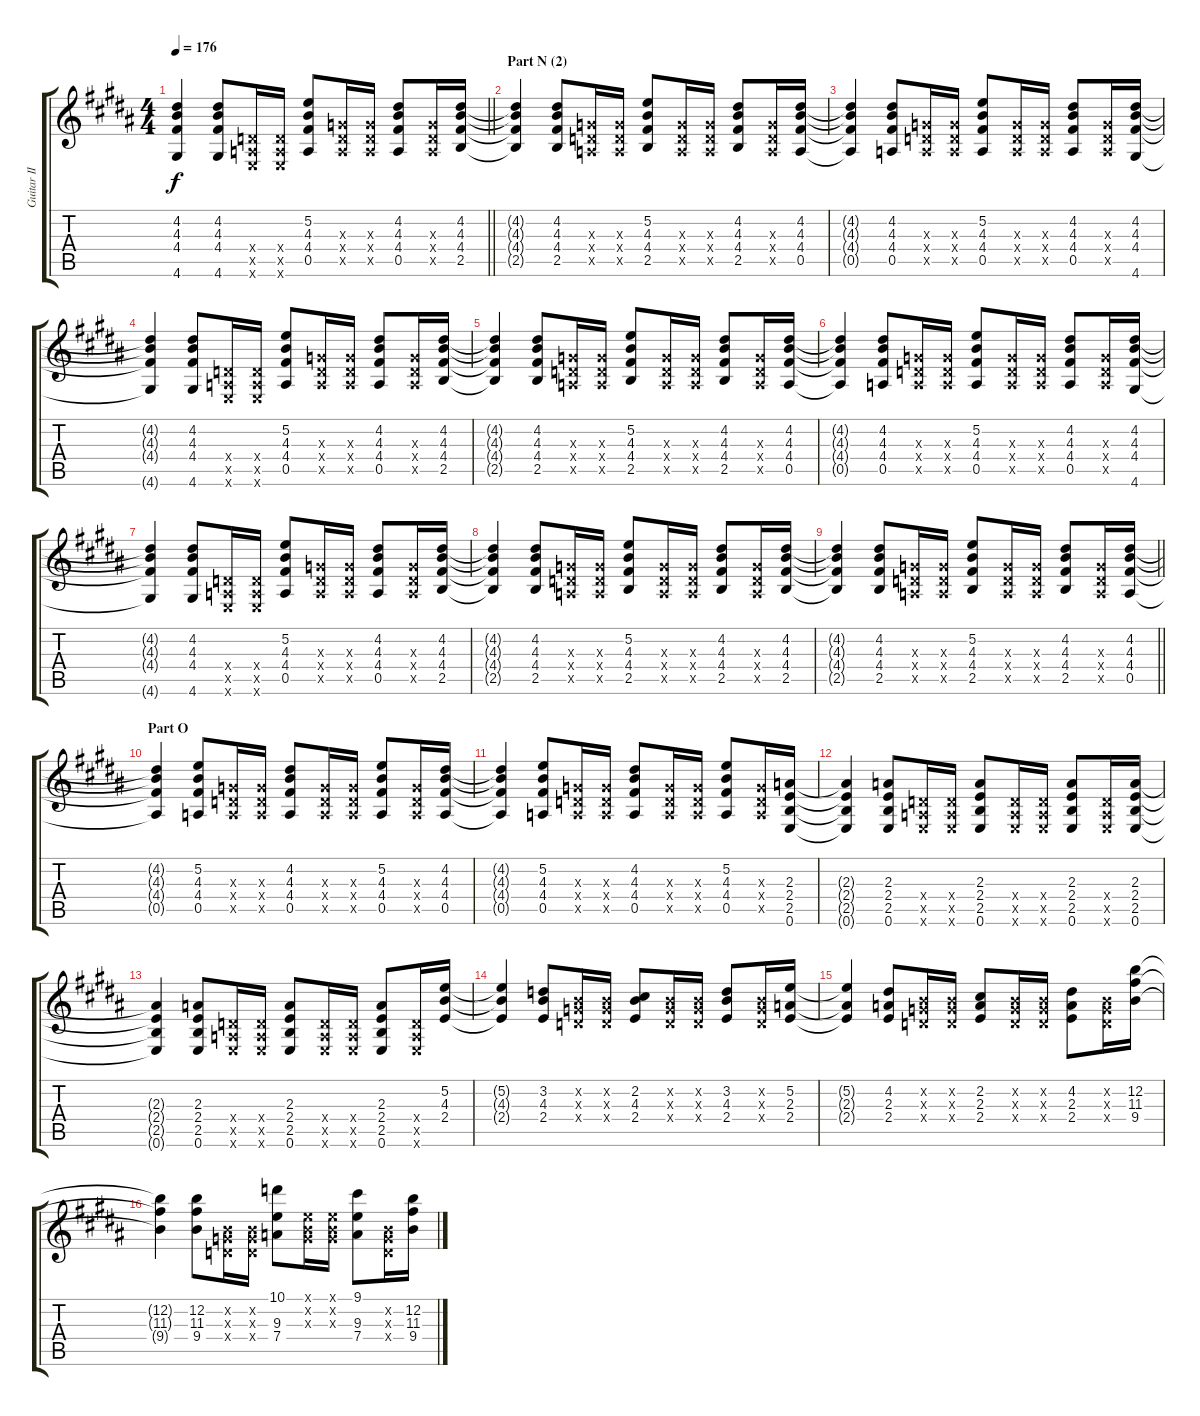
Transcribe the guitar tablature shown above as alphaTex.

\track ("Guitar II (Daita)" "Guitar II ") {instrument distortionguitar}
\staff {score tabs}
\tuning (E4 B3 G3 D3 A2 E2) {hide}
\ts (4 4)
\tempo 176
\clef g2
\barLineRight lightlight
\ks b
(4.2{t} 4.3{t} 4.4{t} 4.6{t}).4{dy f} (4.2 4.3 4.4 4.6).8 (0.4{x} 0.5{x} 0.6{x}).16 (0.4{x} 0.5{x} 0.6{x}).16 (5.2 4.3 4.4 0.5).8 (0.3{x} 0.4{x} 0.5{x}).16 (0.3{x} 0.4{x} 0.5{x}).16 (4.2 4.3 4.4 0.5).8 (0.3{x} 0.4{x} 0.5{x}).16 (4.2 4.3 4.4 2.5).16 |
\section ("" "Part N (2)")
(4.2{t} 4.3{t} 4.4{t} 2.5{t}).4 (4.2 4.3 4.4 2.5).8 (0.3{x} 0.4{x} 0.5{x}).16 (0.3{x} 0.4{x} 0.5{x}).16 (5.2 4.3 4.4 2.5).8 (0.3{x} 0.4{x} 0.5{x}).16 (0.3{x} 0.4{x} 0.5{x}).16 (4.2 4.3 4.4 2.5).8 (0.3{x} 0.4{x} 0.5{x}).16 (4.2 4.3 4.4 0.5).16 |
(4.2{t} 4.3{t} 4.4{t} 0.5{t}).4 (4.2 4.3 4.4 0.5).8 (0.3{x} 0.4{x} 0.5{x}).16 (0.3{x} 0.4{x} 0.5{x}).16 (5.2 4.3 4.4 0.5).8 (0.3{x} 0.4{x} 0.5{x}).16 (0.3{x} 0.4{x} 0.5{x}).16 (4.2 4.3 4.4 0.5).8 (0.3{x} 0.4{x} 0.5{x}).16 (4.2 4.3 4.4 4.6).16 |
(4.2{t} 4.3{t} 4.4{t} 4.6{t}).4 (4.2 4.3 4.4 4.6).8 (0.4{x} 0.5{x} 0.6{x}).16 (0.4{x} 0.5{x} 0.6{x}).16 (5.2 4.3 4.4 0.5).8 (0.3{x} 0.4{x} 0.5{x}).16 (0.3{x} 0.4{x} 0.5{x}).16 (4.2 4.3 4.4 0.5).8 (0.3{x} 0.4{x} 0.5{x}).16 (4.2 4.3 4.4 2.5).16 |
(4.2{t} 4.3{t} 4.4{t} 2.5{t}).4 (4.2 4.3 4.4 2.5).8 (0.3{x} 0.4{x} 0.5{x}).16 (0.3{x} 0.4{x} 0.5{x}).16 (5.2 4.3 4.4 2.5).8 (0.3{x} 0.4{x} 0.5{x}).16 (0.3{x} 0.4{x} 0.5{x}).16 (4.2 4.3 4.4 2.5).8 (0.3{x} 0.4{x} 0.5{x}).16 (4.2 4.3 4.4 0.5).16 |
(4.2{t} 4.3{t} 4.4{t} 0.5{t}).4 (4.2 4.3 4.4 0.5).8 (0.3{x} 0.4{x} 0.5{x}).16 (0.3{x} 0.4{x} 0.5{x}).16 (5.2 4.3 4.4 0.5).8 (0.3{x} 0.4{x} 0.5{x}).16 (0.3{x} 0.4{x} 0.5{x}).16 (4.2 4.3 4.4 0.5).8 (0.3{x} 0.4{x} 0.5{x}).16 (4.2 4.3 4.4 4.6).16 |
(4.2{t} 4.3{t} 4.4{t} 4.6{t}).4 (4.2 4.3 4.4 4.6).8 (0.4{x} 0.5{x} 0.6{x}).16 (0.4{x} 0.5{x} 0.6{x}).16 (5.2 4.3 4.4 0.5).8 (0.3{x} 0.4{x} 0.5{x}).16 (0.3{x} 0.4{x} 0.5{x}).16 (4.2 4.3 4.4 0.5).8 (0.3{x} 0.4{x} 0.5{x}).16 (4.2 4.3 4.4 2.5).16 |
(4.2{t} 4.3{t} 4.4{t} 2.5{t}).4 (4.2 4.3 4.4 2.5).8 (0.3{x} 0.4{x} 0.5{x}).16 (0.3{x} 0.4{x} 0.5{x}).16 (5.2 4.3 4.4 2.5).8 (0.3{x} 0.4{x} 0.5{x}).16 (0.3{x} 0.4{x} 0.5{x}).16 (4.2 4.3 4.4 2.5).8 (0.3{x} 0.4{x} 0.5{x}).16 (4.2 4.3 4.4 2.5).16 |
\barLineRight lightlight
(4.2{t} 4.3{t} 4.4{t} 2.5{t}).4 (4.2 4.3 4.4 2.5).8 (0.3{x} 0.4{x} 0.5{x}).16 (0.3{x} 0.4{x} 0.5{x}).16 (5.2 4.3 4.4 2.5).8 (0.3{x} 0.4{x} 0.5{x}).16 (0.3{x} 0.4{x} 0.5{x}).16 (4.2 4.3 4.4 2.5).8 (0.3{x} 0.4{x} 0.5{x}).16 (4.2 4.3 4.4 0.5).16 |
\section ("" "Part O")
(4.2{t} 4.3{t} 4.4{t} 0.5{t}).4 (5.2 4.3 4.4 0.5).8 (0.3{x} 0.4{x} 0.5{x}).16 (0.3{x} 0.4{x} 0.5{x}).16 (4.2 4.3 4.4 0.5).8 (0.3{x} 0.4{x} 0.5{x}).16 (0.3{x} 0.4{x} 0.5{x}).16 (5.2 4.3 4.4 0.5).8 (0.3{x} 0.4{x} 0.5{x}).16 (4.2 4.3 4.4 0.5).16 |
(4.2{t} 4.3{t} 4.4{t} 0.5{t}).4 (5.2 4.3 4.4 0.5).8 (0.3{x} 0.4{x} 0.5{x}).16 (0.3{x} 0.4{x} 0.5{x}).16 (4.2 4.3 4.4 0.5).8 (0.3{x} 0.4{x} 0.5{x}).16 (0.3{x} 0.4{x} 0.5{x}).16 (5.2 4.3 4.4 0.5).8 (0.3{x} 0.4{x} 0.5{x}).16 (2.3 2.4 2.5 0.6).16 |
(2.3{t} 2.4{t} 2.5{t} 0.6{t}).4 (2.3 2.4 2.5 0.6).8 (0.4{x} 0.5{x} 0.6{x}).16 (0.4{x} 0.5{x} 0.6{x}).16 (2.3 2.4 2.5 0.6).8 (0.4{x} 0.5{x} 0.6{x}).16 (0.4{x} 0.5{x} 0.6{x}).16 (2.3 2.4 2.5 0.6).8 (0.4{x} 0.5{x} 0.6{x}).16 (2.3 2.4 2.5 0.6).16 |
(2.3{t} 2.4{t} 2.5{t} 0.6{t}).4 (2.3 2.4 2.5 0.6).8 (0.4{x} 0.5{x} 0.6{x}).16 (0.4{x} 0.5{x} 0.6{x}).16 (2.3 2.4 2.5 0.6).8 (0.4{x} 0.5{x} 0.6{x}).16 (0.4{x} 0.5{x} 0.6{x}).16 (2.3 2.4 2.5 0.6).8 (0.4{x} 0.5{x} 0.6{x}).16 (5.2 4.3 2.4).16 |
(5.2{t} 4.3{t} 2.4{t}).4 (3.2 4.3 2.4).8 (0.2{x} 0.3{x} 0.4{x}).16 (0.2{x} 0.3{x} 0.4{x}).16 (2.2 4.3 2.4).8 (0.2{x} 0.3{x} 0.4{x}).16 (0.2{x} 0.3{x} 0.4{x}).16 (3.2 4.3 2.4).8 (0.2{x} 0.3{x} 0.4{x}).16 (5.2 2.3 2.4).16 |
(5.2{t} 2.3{t} 2.4{t}).4 (4.2 2.3 2.4).8 (0.2{x} 0.3{x} 0.4{x}).16 (0.2{x} 0.3{x} 0.4{x}).16 (2.2 2.3 2.4).8 (0.2{x} 0.3{x} 0.4{x}).16 (0.2{x} 0.3{x} 0.4{x}).16 (4.2 2.3 2.4).8 (0.2{x} 0.3{x} 0.4{x}).16 (12.2 11.3 9.4).16 |
(12.2{t} 11.3{t} 9.4{t}).4 (12.2 11.3 9.4).8 (0.2{x} 0.3{x} 0.4{x}).16 (0.2{x} 0.3{x} 0.4{x}).16 (10.1 9.3 7.4).8 (0.1{x} 0.2{x} 0.3{x}).16 (0.1{x} 0.2{x} 0.3{x}).16 (9.1 9.3 7.4).8 (0.2{x} 0.3{x} 0.4{x}).16 (12.2 11.3 9.4).16
